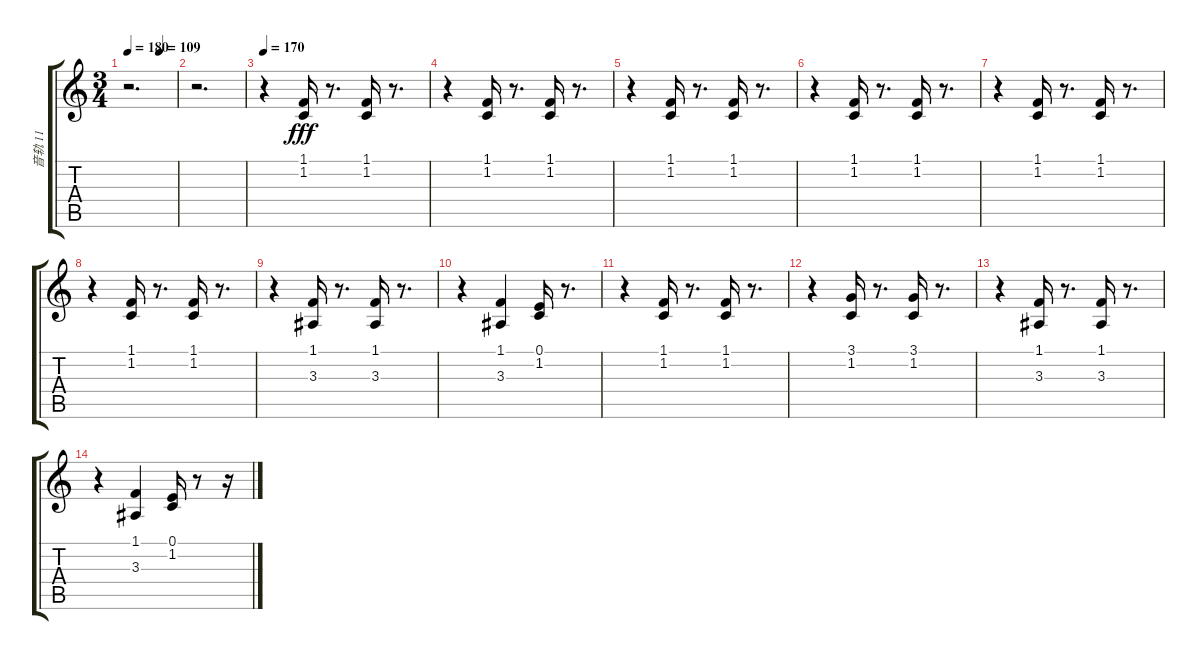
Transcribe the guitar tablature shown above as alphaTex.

\track ("音轨 11" "音轨 11") {instrument frenchhorn}
\staff {score tabs}
\tuning (E4 B3 G3 D3 A2 E2) {hide}
\ts (3 4)
\tempo 180
\tempo (109 0.6527777777777778)
\clef g2
\ks c
r.2{d dy fff} |
r.2{d} |
\tempo 170
r.4 (1.1 1.2).16 r.8{d} (1.1 1.2).16 r.8{d} |
r.4 (1.1 1.2).16 r.8{d} (1.1 1.2).16 r.8{d} |
r.4 (1.1 1.2).16 r.8{d} (1.1 1.2).16 r.8{d} |
r.4 (1.1 1.2).16 r.8{d} (1.1 1.2).16 r.8{d} |
r.4 (1.1 1.2).16 r.8{d} (1.1 1.2).16 r.8{d} |
r.4 (1.1 1.2).16 r.8{d} (1.1 1.2).16 r.8{d} |
r.4 (1.1 3.3).16 r.8{d} (1.1 3.3).16 r.8{d} |
r.4 (1.1 3.3).4 (0.1 1.2).16 r.8{d} |
r.4 (1.1 1.2).16 r.8{d} (1.1 1.2).16 r.8{d} |
r.4 (3.1 1.2).16 r.8{d} (3.1 1.2).16 r.8{d} |
r.4 (1.1 3.3).16 r.8{d} (1.1 3.3).16 r.8{d} |
r.4 (1.1 3.3).4 (0.1 1.2).16 r.8 r.16
